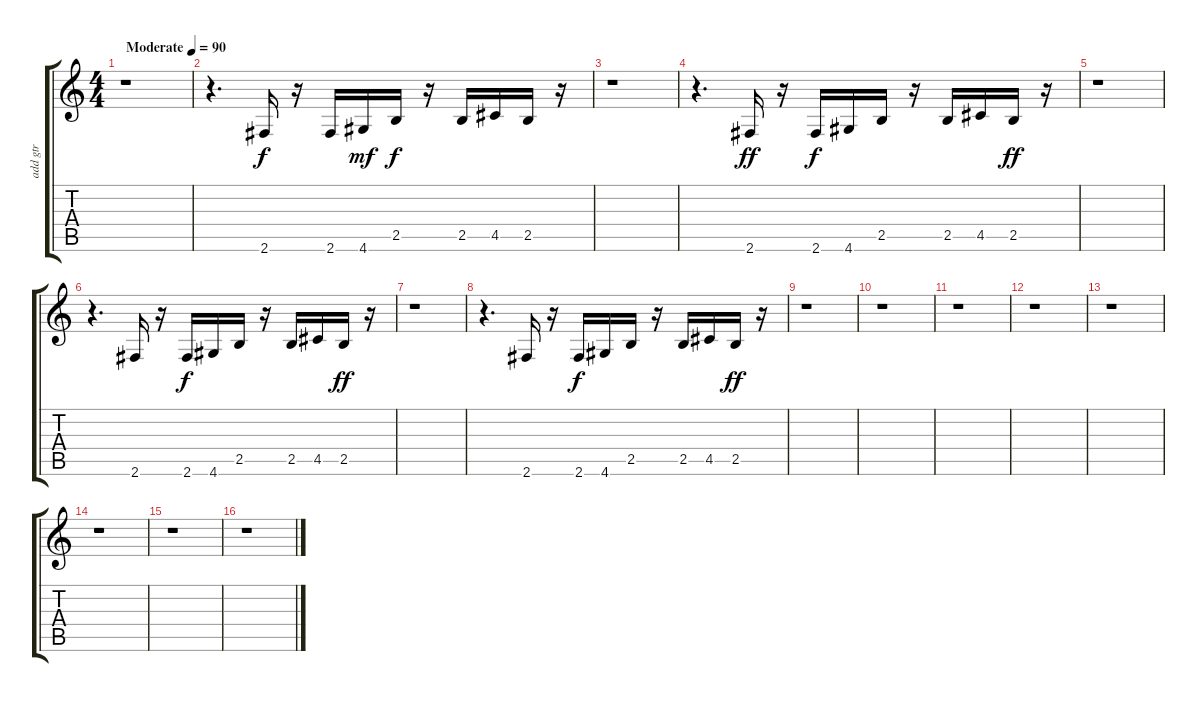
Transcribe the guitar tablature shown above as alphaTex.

\track ("add gtr" "add gtr") {instrument acousticguitarsteel}
\staff {score tabs}
\tuning (E4 B3 G3 D3 A2 E2) {hide}
\ts (4 4)
\tempo (90 "Moderate")
\clef g2
\ks c
r.1{dy f instrument acousticguitarsteel} |
r.4{d} 2.6.16 r.16 2.6.16 4.6.16{dy mf} 2.5.16{dy f} r.16 2.5.16 4.5.16 2.5.16 r.16 |
r.1 |
r.4{d} 2.6.16{dy ff} r.16 2.6.16{dy f} 4.6.16 2.5.16 r.16 2.5.16 4.5.16 2.5.16{dy ff} r.16 |
r.1 |
r.4{d} 2.6.16 r.16 2.6.16{dy f} 4.6.16 2.5.16 r.16 2.5.16 4.5.16 2.5.16{dy ff} r.16 |
r.1 |
r.4{d} 2.6.16 r.16 2.6.16{dy f} 4.6.16 2.5.16 r.16 2.5.16 4.5.16 2.5.16{dy ff} r.16 |
r.1 |
r.1 |
r.1 |
r.1 |
r.1 |
r.1 |
r.1 |
r.1
